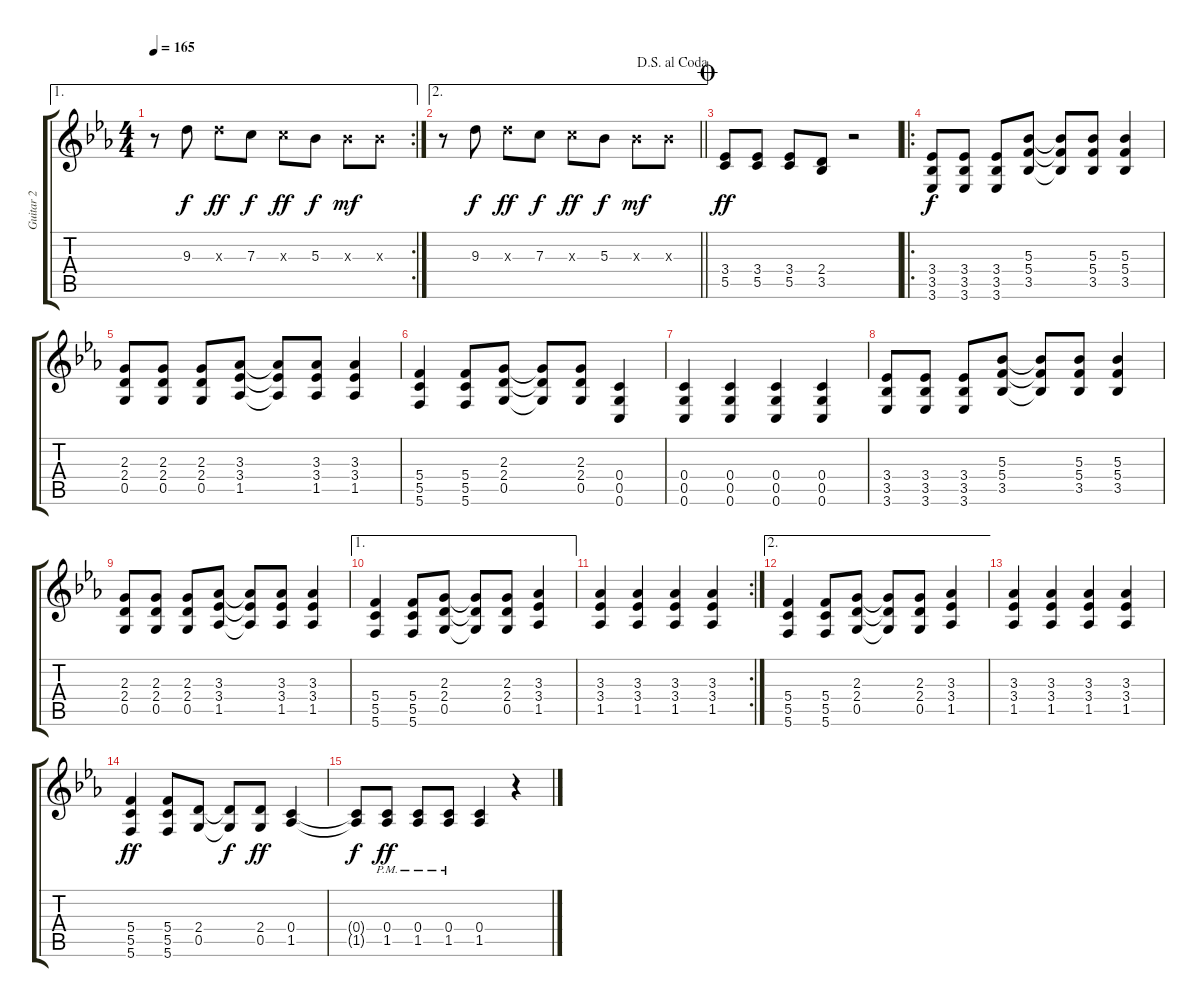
\track ("Guitar 2" "Guitar 2") {instrument distortionguitar}
\staff {score tabs}
\tuning (D4 A3 F3 C3 G2 C2) {hide}
\ae 1
\rc 2
\ts (4 4)
\tempo 165
\clef g2
\ks cminor
r.8{dy f} 9.3.8 9.3{x}.8{dy ff} 7.3.8{dy f} 7.3{x}.8{dy ff} 5.3.8{dy f} 5.3{x}.8{dy mf} 5.3{x}.8 |
\ae 2
\jump dalsegnoalcoda
\barLineRight lightlight
r.8 9.3.8{dy f} 9.3{x}.8{dy ff} 7.3.8{dy f} 7.3{x}.8{dy ff} 5.3.8{dy f} 5.3{x}.8{dy mf} 5.3{x}.8 |
\jump coda
(3.4 5.5).8{dy ff} (3.4 5.5).8 (3.4 5.5).8 (2.4 3.5).8 r.2 |
\ro
(3.4 3.5 3.6).8{dy f} (3.4 3.5 3.6).8 (3.4 3.5 3.6).8 (5.3 5.4 3.5).8 (5.3{t} 5.4{t} 3.5{t}).8 (5.3 5.4 3.5).8 (5.3 5.4 3.5).4 |
(2.3 2.4 0.5).8 (2.3 2.4 0.5).8 (2.3 2.4 0.5).8 (3.3 3.4 1.5).8 (3.3{t} 3.4{t} 1.5{t}).8 (3.3 3.4 1.5).8 (3.3 3.4 1.5).4 |
(5.4 5.5 5.6).4 (5.4 5.5 5.6).8 (2.3 2.4 0.5).8 (2.3{t} 2.4{t} 0.5{t}).8 (2.3 2.4 0.5).8 (0.4 0.5 0.6).4 |
(0.4 0.5 0.6).4 (0.4 0.5 0.6).4 (0.4 0.5 0.6).4 (0.4 0.5 0.6).4 |
(3.4 3.5 3.6).8 (3.4 3.5 3.6).8 (3.4 3.5 3.6).8 (5.3 5.4 3.5).8 (5.3{t} 5.4{t} 3.5{t}).8 (5.3 5.4 3.5).8 (5.3 5.4 3.5).4 |
(2.3 2.4 0.5).8 (2.3 2.4 0.5).8 (2.3 2.4 0.5).8 (3.3 3.4 1.5).8 (3.3{t} 3.4{t} 1.5{t}).8 (3.3 3.4 1.5).8 (3.3 3.4 1.5).4 |
\ae 1
(5.4 5.5 5.6).4 (5.4 5.5 5.6).8 (2.3 2.4 0.5).8 (2.3{t} 2.4{t} 0.5{t}).8 (2.3 2.4 0.5).8 (3.3 3.4 1.5).4 |
\rc 2
(3.3 3.4 1.5).4 (3.3 3.4 1.5).4 (3.3 3.4 1.5).4 (3.3 3.4 1.5).4 |
\ae 2
(5.4 5.5 5.6).4 (5.4 5.5 5.6).8 (2.3 2.4 0.5).8 (2.3{t} 2.4{t} 0.5{t}).8 (2.3 2.4 0.5).8 (3.3 3.4 1.5).4 |
(3.3 3.4 1.5).4 (3.3 3.4 1.5).4 (3.3 3.4 1.5).4 (3.3 3.4 1.5).4 |
(5.4 5.5 5.6).4{dy ff} (5.4 5.5 5.6).8 (2.4 0.5).8 (2.4{t} 0.5{t}).8{dy f} (2.4 0.5).8{dy ff} (0.4 1.5).4 |
(0.4{t} 1.5{t}).8{dy f} (0.4{pm} 1.5{pm}).8{dy ff} (0.4{pm} 1.5{pm}).8 (0.4{pm} 1.5{pm}).8 (0.4 1.5).4 r.4
